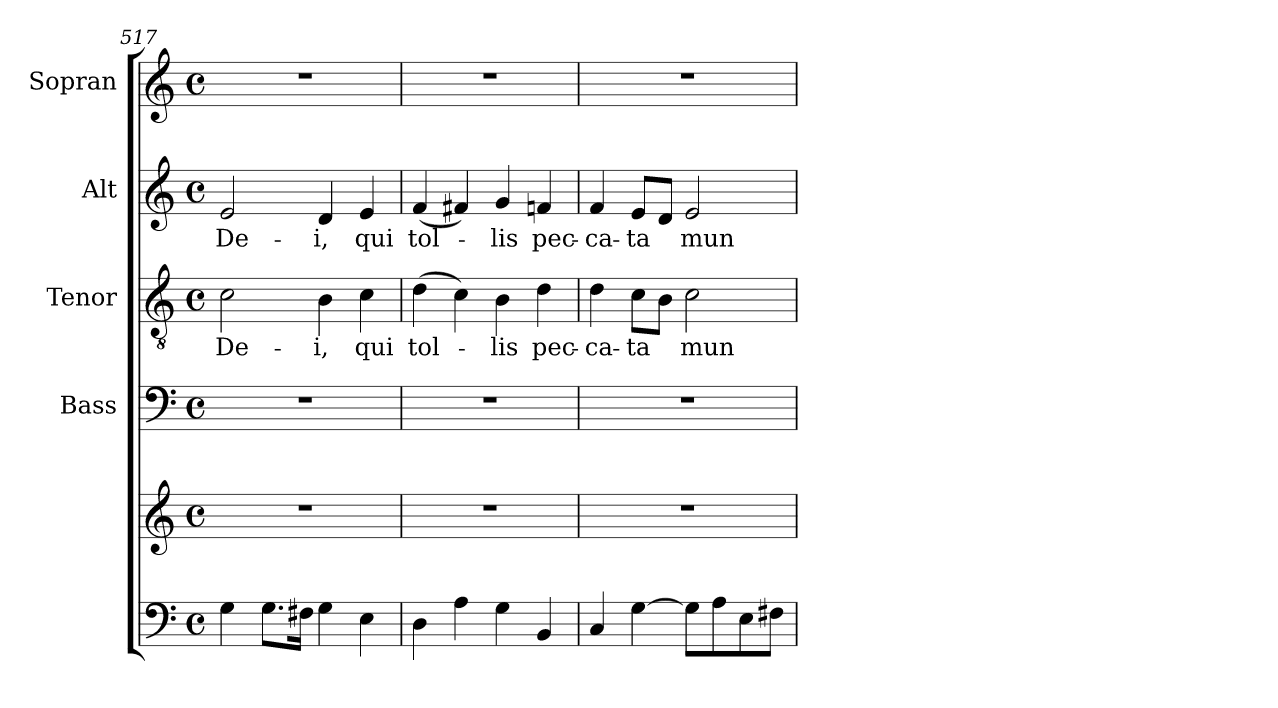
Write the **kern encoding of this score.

**kern	**kern	**kern	**kern	**text	**kern	**text	**kern
*part5	*part5	*part4	*part3	*part3	*part2	*part2	*part1
*staff6	*staff5	*staff4	*staff3	*staff3	*staff2	*staff2	*staff1
*	*	*I"Bass	*I"Tenor	*	*I"Alt	*	*I"Sopran
*	*	*I'B.	*I'T.	*	*I'A.	*	*I'S.
*clefF4	*clefG2	*clefF4	*clefGv2	*	*clefG2	*	*clefG2
*k[]	*k[]	*k[]	*k[]	*	*k[]	*	*k[]
*C:	*C:	*C:	*C:	*	*C:	*	*C:
*M4/4	*M4/4	*M4/4	*M4/4	*	*M4/4	*	*M4/4
*met(c)	*met(c)	*met(c)	*met(c)	*	*met(c)	*	*met(c)
=517	=517	=517	=517	=517	=517	=517	=517
!	!	!	!	!LO:LY:b	!	!LO:LY:b	!
4G\	1r	1r	2c\	De-	2e/	De-	1r
8.G\L	.	.	.	.	.	.	.
16F#X\Jk	.	.	.	.	.	.	.
!	!	!	!	!LO:LY:b	!	!LO:LY:b	!
4G\	.	.	4B\	-i,	4d/	-i,	.
!	!	!	!	!LO:LY:b	!	!LO:LY:b	!
4E\	.	.	4c\	qui	4e/	qui	.
=518	=518	=518	=518	=518	=518	=518	=518
!	!	!	!	!LO:LY:b	!	!LO:LY:b	!
4D\	1r	1r	(>4d\	tol-	(<4f/	tol-	1r
4A\	.	.	4c\)	.	4f#X/)	.	.
!	!	!	!	!LO:LY:b	!	!LO:LY:b	!
4G\	.	.	4B\	-lis	4g/	-lis	.
!	!	!	!	!LO:LY:b	!	!LO:LY:b	!
4BB/	.	.	4d\	pec-	4fn/	pec-	.
=519	=519	=519	=519	=519	=519	=519	=519
!	!	!	!	!LO:LY:b	!	!LO:LY:b	!
4C/	1r	1r	4d\	-ca-	4f/	-ca-	1r
!	!	!	!	!LO:LY:b	!	!LO:LY:b	!
[4G\	.	.	8c\L	-ta	8e/L	-ta	.
.	.	.	8B\J	.	8d/J	.	.
!	!	!	!	!LO:LY:b	!	!LO:LY:b	!
8G\L]	.	.	2c\	mun-	2e/	mun-	.
8A\	.	.	.	.	.	.	.
8E\	.	.	.	.	.	.	.
8F#X\J	.	.	.	.	.	.	.
=	=	=	=	=	=	=	=
*-	*-	*-	*-	*-	*-	*-	*-
